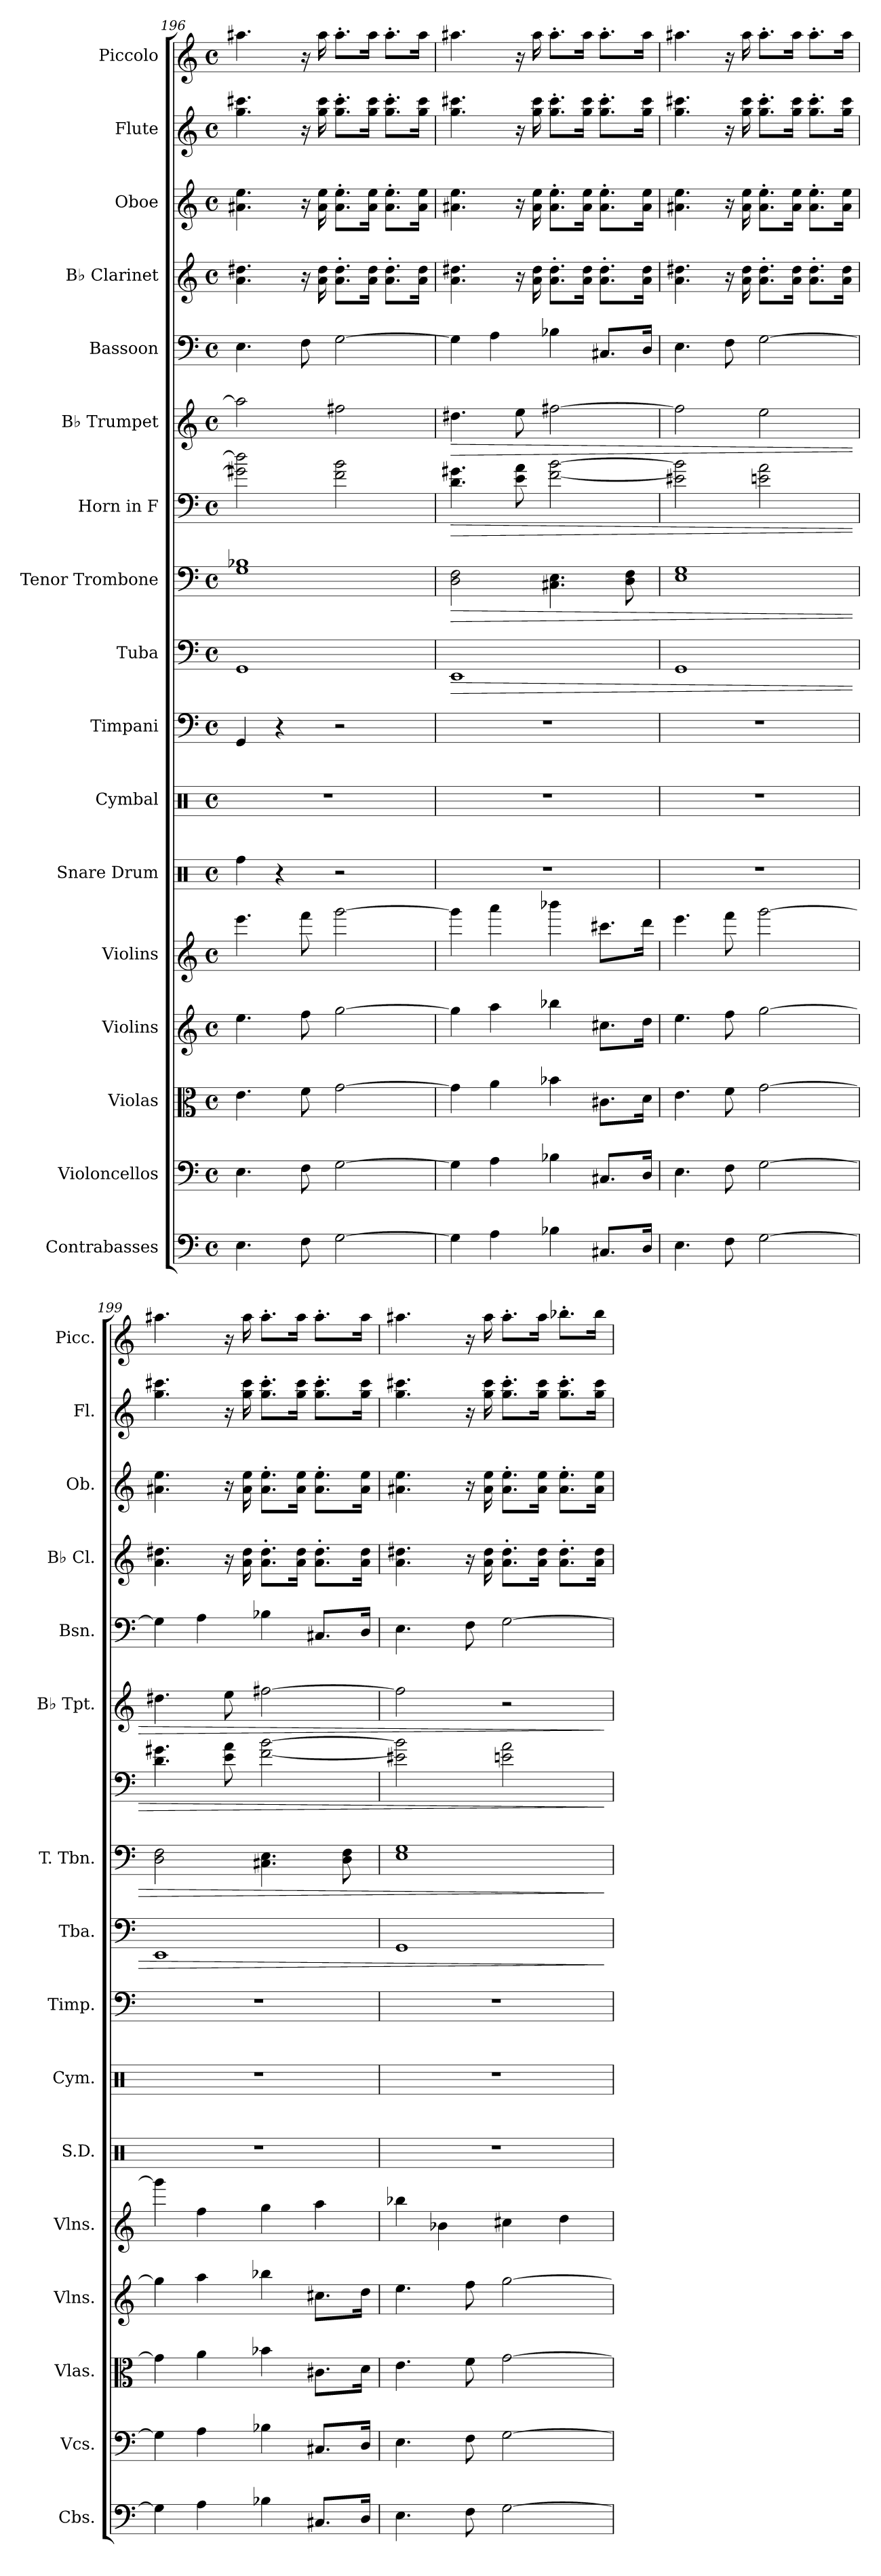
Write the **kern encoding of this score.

**kern	**kern	**kern	**kern	**kern	**kern	**kern	**kern	**kern	**dynam	**kern	**dynam	**kern	**dynam	**kern	**dynam	**kern	**kern	**kern	**kern	**kern
*part17	*part16	*part15	*part14	*part13	*part12	*part11	*part10	*part9	*part9	*part8	*part8	*part7	*part7	*part6	*part6	*part5	*part4	*part3	*part2	*part1
*staff17	*staff16	*staff15	*staff14	*staff13	*staff12	*staff11	*staff10	*staff9	*staff9	*staff8	*staff8	*staff7	*staff7	*staff6	*staff6	*staff5	*staff4	*staff3	*staff2	*staff1
*I"Contrabasses	*I"Violoncellos	*I"Violas	*I"Violins	*I"Violins	*I"Snare Drum	*I"Cymbal	*I"Timpani	*I"Tuba	*	*I"Tenor Trombone	*	*I"Horn in F	*	*I"B♭ Trumpet	*	*I"Bassoon	*I"B♭ Clarinet	*I"Oboe	*I"Flute	*I"Piccolo
*I'Cbs.	*I'Vcs.	*I'Vlas.	*I'Vlns.	*I'Vlns.	*I'S.D.	*I'Cym.	*I'Timp.	*I'Tba.	*	*I'T. Tbn.	*	*	*	*I'B♭ Tpt.	*	*I'Bsn.	*I'B♭ Cl.	*I'Ob.	*I'Fl.	*I'Picc.
!!LO:PB:g=z
*clefF4	*clefF4	*clefC3	*clefG2	*clefG2	*clefX	*clefX	*clefF4	*clefF4	*	*clefF4	*	*clefF4	*	*clefG2	*	*clefF4	*clefG2	*clefG2	*clefG2	*clefG2
*ITrd7c12	*	*	*	*	*	*	*	*	*	*	*	*ITrd4c7	*	*ITrd1c2	*	*	*ITrd1c2	*	*	*ITrd-7c-12
*k[]	*k[]	*k[]	*k[]	*k[]	*k[]	*k[]	*k[]	*k[]	*	*k[]	*	*k[b-]	*	*k[b-e-]	*	*k[]	*k[b-e-]	*k[]	*k[]	*k[]
*M4/4	*M4/4	*M4/4	*M4/4	*M4/4	*M4/4	*M4/4	*M4/4	*M4/4	*	*M4/4	*	*M4/4	*	*M4/4	*	*M4/4	*M4/4	*M4/4	*M4/4	*M4/4
*met(c)	*met(c)	*met(c)	*met(c)	*met(c)	*met(c)	*met(c)	*met(c)	*met(c)	*	*met(c)	*	*met(c)	*	*met(c)	*	*met(c)	*met(c)	*met(c)	*met(c)	*met(c)
=196	=196	=196	=196	=196	=196	=196	=196	=196	=196	=196	=196	=196	=196	=196	=196	=196	=196	=196	=196	=196
4.EE\	4.E\	4.e\	4.ee\	4.eee\	4Rff\	1r	4GG/	1GG	.	1G 1B-X	.	2c#X\] 2g\]	.	2gg\]	.	4.E\	4.g\ 4.cc#X\	4.a#X\ 4.ee\	4.gg\ 4.ccc#X\	4.aaa#X\
.	.	.	.	.	4r	.	4r	.	.	.	.	.	.	.	.	.	.	.	.	.
8FF\	8F\	8f\	8ff\	8fff\	.	.	.	.	.	.	.	.	.	.	.	8F\	16r	16r	16r	16r
.	.	.	.	.	.	.	.	.	.	.	.	.	.	.	.	.	16g\ 16cc#\	16a#\ 16ee\	16gg\ 16ccc#\	16aaa#\
[2GG\	[2G\	[2g\	[2gg\	[2ggg\	2r	.	2r	.	.	.	.	2B-\ 2e\	.	2een\	.	[2G\	8.g\' 8.cc#\'L	8.a#\' 8.ee\'L	8.gg\' 8.ccc#\'L	8.aaa#'\L
.	.	.	.	.	.	.	.	.	.	.	.	.	.	.	.	.	16g\ 16cc#\Jk	16a#\ 16ee\Jk	16gg\ 16ccc#\Jk	16aaa#\Jk
.	.	.	.	.	.	.	.	.	.	.	.	.	.	.	.	.	8.g\' 8.cc#\'L	8.a#\' 8.ee\'L	8.gg\' 8.ccc#\'L	8.aaa#'\L
.	.	.	.	.	.	.	.	.	.	.	.	.	.	.	.	.	16g\ 16cc#\Jk	16a#\ 16ee\Jk	16gg\ 16ccc#\Jk	16aaa#\Jk
=197	=197	=197	=197	=197	=197	=197	=197	=197	=197	=197	=197	=197	=197	=197	=197	=197	=197	=197	=197	=197
!	!	!	!	!	!	!	!	!	!LO:HP:b	!	!LO:HP:b	!	!LO:HP:b	!	!LO:HP:b	!	!	!	!	!
4GG\]	4G\]	4g\]	4gg\]	4ggg\]	1r	1r	1r	1EE	>	2D\ 2F\	>	4.G\ 4.c#X\	>	4.cc#X\	>	4G\]	4.g\ 4.cc#X\	4.a#X\ 4.ee\	4.gg\ 4.ccc#X\	4.aaa#X\
4AA\	4A\	4a\	4aa\	4aaa\	.	.	.	.	.	.	.	.	.	.	.	4A\	.	.	.	.
.	.	.	.	.	.	.	.	.	.	.	.	8A\ 8d\	.	8dd\	.	.	16r	16r	16r	16r
.	.	.	.	.	.	.	.	.	.	.	.	.	.	.	.	.	16g\ 16cc#\	16a#\ 16ee\	16gg\ 16ccc#\	16aaa#\
4BB-X\	4B-X\	4b-X\	4bb-X\	4bbb-X\	.	.	.	.	.	4.C#X\ 4.E\	.	[2B-\ [2e\	.	[2een\	.	4B-X\	8.g\' 8.cc#\'L	8.a#\' 8.ee\'L	8.gg\' 8.ccc#\'L	8.aaa#'\L
.	.	.	.	.	.	.	.	.	.	.	.	.	.	.	.	.	16g\ 16cc#\Jk	16a#\ 16ee\Jk	16gg\ 16ccc#\Jk	16aaa#\Jk
8.CC#X/L	8.C#X/L	8.c#X\L	8.cc#X\L	8.ccc#X\L	.	.	.	.	.	.	.	.	.	.	.	8.C#X/L	8.g\' 8.cc#\'L	8.a#\' 8.ee\'L	8.gg\' 8.ccc#\'L	8.aaa#'\L
.	.	.	.	.	.	.	.	.	.	8D\ 8F\	.	.	.	.	.	.	.	.	.	.
16DD/Jk	16D/Jk	16d\Jk	16dd\Jk	16ddd\Jk	.	.	.	.	.	.	.	.	.	.	.	16D/Jk	16g\ 16cc#\Jk	16a#\ 16ee\Jk	16gg\ 16ccc#\Jk	16aaa#\Jk
=198	=198	=198	=198	=198	=198	=198	=198	=198	=198	=198	=198	=198	=198	=198	=198	=198	=198	=198	=198	=198
4.EE\	4.E\	4.e\	4.ee\	4.eee\	1r	1r	1r	1GG	.	1E 1G	.	2A#X\] 2e\]	.	2ee\]	.	4.E\	4.g\ 4.cc#X\	4.a#X\ 4.ee\	4.gg\ 4.ccc#X\	4.aaa#X\
8FF\	8F\	8f\	8ff\	8fff\	.	.	.	.	.	.	.	.	.	.	.	8F\	16r	16r	16r	16r
.	.	.	.	.	.	.	.	.	.	.	.	.	.	.	.	.	16g\ 16cc#\	16a#\ 16ee\	16gg\ 16ccc#\	16aaa#\
[2GG\	[2G\	[2g\	[2gg\	[2ggg\	.	.	.	.	.	.	.	2An\ 2d\	.	2dd\	.	[2G\	8.g\' 8.cc#\'L	8.a#\' 8.ee\'L	8.gg\' 8.ccc#\'L	8.aaa#'\L
.	.	.	.	.	.	.	.	.	.	.	.	.	.	.	.	.	16g\ 16cc#\Jk	16a#\ 16ee\Jk	16gg\ 16ccc#\Jk	16aaa#\Jk
.	.	.	.	.	.	.	.	.	.	.	.	.	.	.	.	.	8.g\' 8.cc#\'L	8.a#\' 8.ee\'L	8.gg\' 8.ccc#\'L	8.aaa#'\L
.	.	.	.	.	.	.	.	.	.	.	.	.	.	.	.	.	16g\ 16cc#\Jk	16a#\ 16ee\Jk	16gg\ 16ccc#\Jk	16aaa#\Jk
=199	=199	=199	=199	=199	=199	=199	=199	=199	=199	=199	=199	=199	=199	=199	=199	=199	=199	=199	=199	=199
4GG\]	4G\]	4g\]	4gg\]	4ggg\]	1r	1r	1r	1EE	.	2D\ 2F\	.	4.G\ 4.c#X\	.	4.cc#X\	.	4G\]	4.g\ 4.cc#X\	4.a#X\ 4.ee\	4.gg\ 4.ccc#X\	4.aaa#X\
4AA\	4A\	4a\	4aa\	4ff\	.	.	.	.	.	.	.	.	.	.	.	4A\	.	.	.	.
.	.	.	.	.	.	.	.	.	.	.	.	8A\ 8d\	.	8dd\	.	.	16r	16r	16r	16r
.	.	.	.	.	.	.	.	.	.	.	.	.	.	.	.	.	16g\ 16cc#\	16a#\ 16ee\	16gg\ 16ccc#\	16aaa#\
4BB-X\	4B-X\	4b-X\	4bb-X\	4gg\	.	.	.	.	.	4.C#X\ 4.E\	.	[2B-\ [2e\	.	[2een\	.	4B-X\	8.g\' 8.cc#\'L	8.a#\' 8.ee\'L	8.gg\' 8.ccc#\'L	8.aaa#'\L
.	.	.	.	.	.	.	.	.	.	.	.	.	.	.	.	.	16g\ 16cc#\Jk	16a#\ 16ee\Jk	16gg\ 16ccc#\Jk	16aaa#\Jk
8.CC#X/L	8.C#X/L	8.c#X\L	8.cc#X\L	4aa\	.	.	.	.	.	.	.	.	.	.	.	8.C#X/L	8.g\' 8.cc#\'L	8.a#\' 8.ee\'L	8.gg\' 8.ccc#\'L	8.aaa#'\L
.	.	.	.	.	.	.	.	.	.	8D\ 8F\	.	.	.	.	.	.	.	.	.	.
16DD/Jk	16D/Jk	16d\Jk	16dd\Jk	.	.	.	.	.	.	.	.	.	.	.	.	16D/Jk	16g\ 16cc#\Jk	16a#\ 16ee\Jk	16gg\ 16ccc#\Jk	16aaa#\Jk
!!LO:PB:g=z
=200	=200	=200	=200	=200	=200	=200	=200	=200	=200	=200	=200	=200	=200	=200	=200	=200	=200	=200	=200	=200
4.EE\	4.E\	4.e\	4.ee\	4bb-X\	1r	1r	1r	1GG	.	1E 1G	.	2A#X\] 2e\]	.	2ee\]	.	4.E\	4.g\ 4.cc#X\	4.a#X\ 4.ee\	4.gg\ 4.ccc#X\	4.aaa#X\
.	.	.	.	4b-X\	.	.	.	.	.	.	.	.	.	.	.	.	.	.	.	.
8FF\	8F\	8f\	8ff\	.	.	.	.	.	.	.	.	.	.	.	.	8F\	16r	16r	16r	16r
.	.	.	.	.	.	.	.	.	.	.	.	.	.	.	.	.	16g\ 16cc#\	16a#\ 16ee\	16gg\ 16ccc#\	16aaa#\
[2GG\	[2G\	[2g\	[2gg\	4cc#X\	.	.	.	.	.	.	.	2An\ 2d\	.	2r	.	[2G\	8.g\' 8.cc#\'L	8.a#\' 8.ee\'L	8.gg\' 8.ccc#\'L	8.aaa#'\L
.	.	.	.	.	.	.	.	.	.	.	.	.	.	.	.	.	16g\ 16cc#\Jk	16a#\ 16ee\Jk	16gg\ 16ccc#\Jk	16aaa#\Jk
.	.	.	.	4dd\	.	.	.	.	.	.	.	.	.	.	.	.	8.g\' 8.cc#\'L	8.a#\' 8.ee\'L	8.gg\' 8.ccc#\'L	8.bbb-X'\L
.	.	.	.	.	.	.	.	.	.	.	.	.	.	.	.	.	16g\ 16cc#\Jk	16a#\ 16ee\Jk	16gg\ 16ccc#\Jk	16bbb-\Jk
.	.	.	.	.	.	.	.	.	]	.	]	.	]	.	]	.	.	.	.	.
=	=	=	=	=	=	=	=	=	=	=	=	=	=	=	=	=	=	=	=	=
*-	*-	*-	*-	*-	*-	*-	*-	*-	*-	*-	*-	*-	*-	*-	*-	*-	*-	*-	*-	*-
